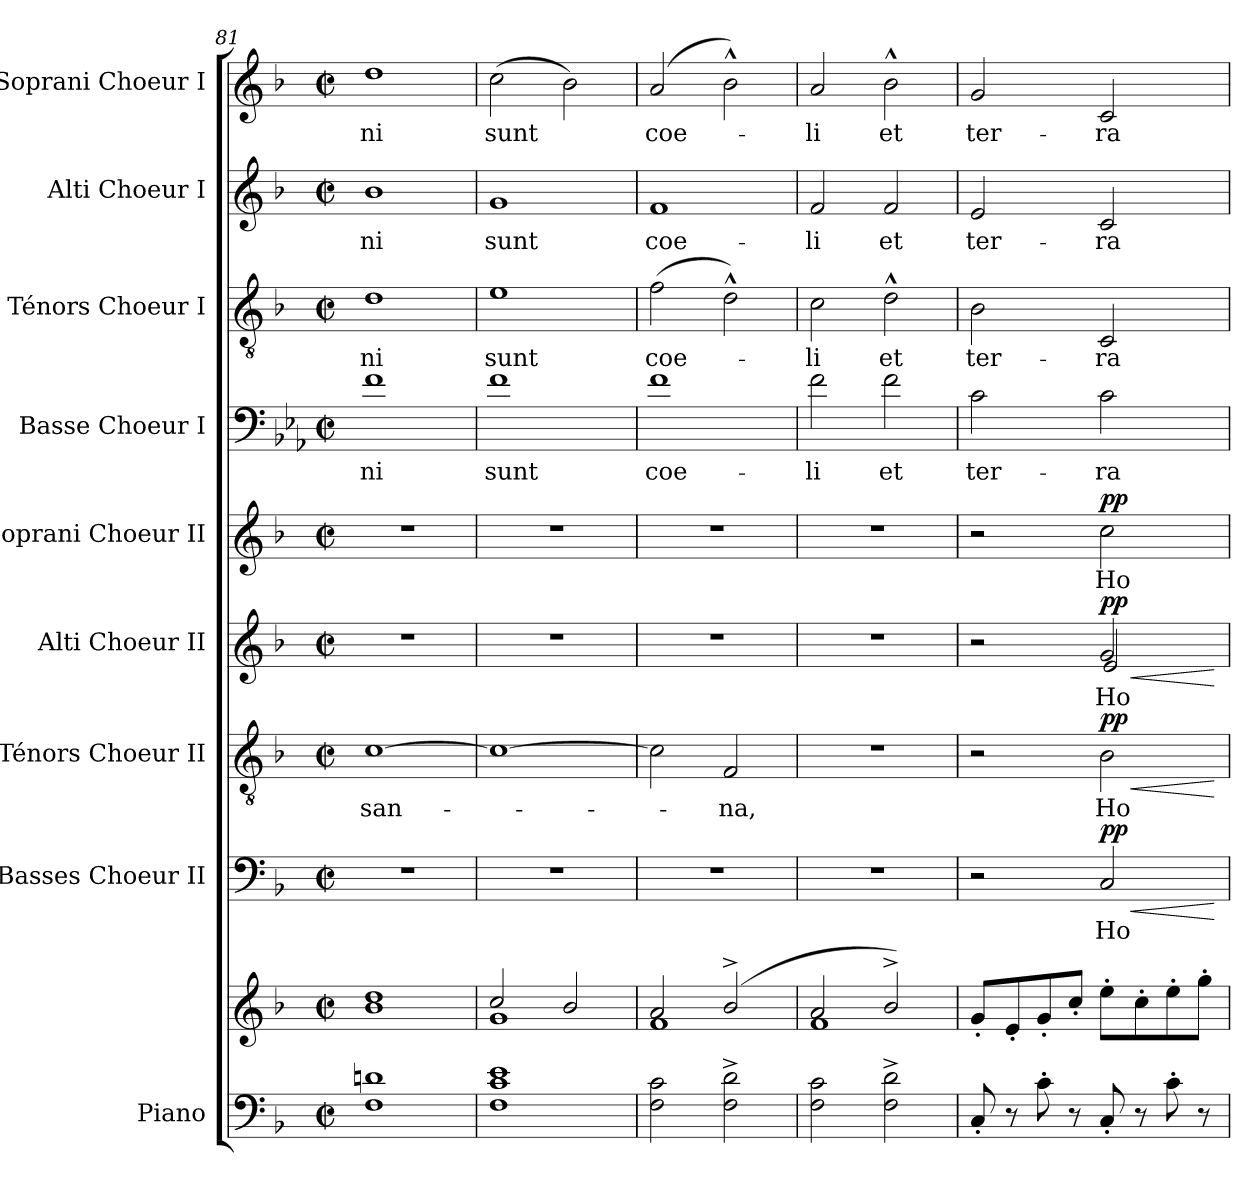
**kern	**kern	**kern	**text	**dynam	**kern	**text	**dynam	**kern	**text	**dynam	**kern	**text	**dynam	**kern	**text	**kern	**text	**kern	**text	**kern	**text
*part9	*part9	*part8	*part8	*part8	*part7	*part7	*part7	*part6	*part6	*part6	*part5	*part5	*part5	*part4	*part4	*part3	*part3	*part2	*part2	*part1	*part1
*staff10	*staff9	*staff8	*staff8	*staff8	*staff7	*staff7	*staff7	*staff6	*staff6	*staff6	*staff5	*staff5	*staff5	*staff4	*staff4	*staff3	*staff3	*staff2	*staff2	*staff1	*staff1
*I"Piano	*	*I"Basses Choeur II	*	*	*I"Ténors Choeur II	*	*	*I"Alti Choeur II	*	*	*I"Soprani Choeur II	*	*	*I"Basse Choeur I	*	*I"Ténors Choeur I	*	*I"Alti Choeur I	*	*I"Soprani Choeur I	*
*I'Pia.	*	*I'B.2	*	*	*I'T.2	*	*	*I'A.2	*	*	*I'S.2	*	*	*I'B.1	*	*I'T.1	*	*I'A.1	*	*I'S.1	*
*clefF4	*clefG2	*clefF4	*	*	*clefGv2	*	*	*clefG2	*	*	*clefG2	*	*	*clefF4	*	*clefGv2	*	*clefG2	*	*clefG2	*
*	*	*	*	*	*	*	*	*	*	*	*	*	*	*ITrd8c14	*	*	*	*	*	*	*
*k[b-]	*k[b-]	*k[b-]	*	*	*k[b-]	*	*	*k[b-]	*	*	*k[b-]	*	*	*k[b-e-a-]	*	*k[b-]	*	*k[b-]	*	*k[b-]	*
*M2/2	*M2/2	*M2/2	*	*	*M2/2	*	*	*M2/2	*	*	*M2/2	*	*	*M2/2	*	*M2/2	*	*M2/2	*	*M2/2	*
*met(c|)	*met(c|)	*met(c|)	*	*	*met(c|)	*	*	*met(c|)	*	*	*met(c|)	*	*	*met(c|)	*	*met(c|)	*	*met(c|)	*	*met(c|)	*
=81	=81	=81	=81	=81	=81	=81	=81	=81	=81	=81	=81	=81	=81	=81	=81	=81	=81	=81	=81	=81	=81
1F 1dn	1b- 1dd	1r	.	.	[1c	-san-	.	1r	.	.	1r	.	.	1Fi	-ni	1d	-ni	1b-	-ni	1dd	-ni
=82	=82	=82	=82	=82	=82	=82	=82	=82	=82	=82	=82	=82	=82	=82	=82	=82	=82	=82	=82	=82	=82
*	*^	*	*	*	*	*	*	*	*	*	*	*	*	*	*	*	*	*	*	*	*
1F 1c 1e	2cc/	1g	1r	.	.	1c_	.	.	1r	.	.	1r	.	.	1Fi	sunt	1e	sunt	1g	sunt	(2cc\	sunt
.	2b-/	.	.	.	.	.	.	.	.	.	.	.	.	.	.	.	.	.	.	.	2b-\)	.
=83	=83	=83	=83	=83	=83	=83	=83	=83	=83	=83	=83	=83	=83	=83	=83	=83	=83	=83	=83	=83	=83	=83
2F\ 2c\	2a/	1f	1r	.	.	2c\]	.	.	1r	.	.	1r	.	.	1Fi	coe-	(2f\	coe-	1f	coe-	(2a/	coe-
2F\^ 2d\^	(2b-^/	.	.	.	.	2F/	-na,	.	.	.	.	.	.	.	.	.	2d^^\)	.	.	.	2b-^^\)	.
=84	=84	=84	=84	=84	=84	=84	=84	=84	=84	=84	=84	=84	=84	=84	=84	=84	=84	=84	=84	=84	=84	=84
2F\ 2c\	2a/	1f	1r	.	.	1r	.	.	1r	.	.	1r	.	.	2Fi\	-li	2c\	-li	2f/	-li	2a/	-li
2F\^ 2d\^	2b-^/)	.	.	.	.	.	.	.	.	.	.	.	.	.	2Fi\	et	2d^^\	et	2f/	et	2b-^^\	et
*	*v	*v	*	*	*	*	*	*	*	*	*	*	*	*	*	*	*	*	*	*	*	*
=85	=85	=85	=85	=85	=85	=85	=85	=85	=85	=85	=85	=85	=85	=85	=85	=85	=85	=85	=85	=85	=85
*	*	*^	*	*	*^	*	*	*^	*	*	*	*	*	*	*	*	*	*	*	*	*
8C'/	8g'/L	2r	2ryy	.	.	2r	2ryy	.	.	2r	2ryy	.	.	2r	.	.	2Ci\	ter-	2B-\	ter-	2e/	ter-	2g/	ter-
8r	8e'/	.	.	.	.	.	.	.	.	.	.	.	.	.	.	.	.	.	.	.	.	.	.	.
8c'\	8g'/	.	.	.	.	.	.	.	.	.	.	.	.	.	.	.	.	.	.	.	.	.	.	.
8r	8cc'/J	.	.	.	.	.	.	.	.	.	.	.	.	.	.	.	.	.	.	.	.	.	.	.
!	!	!	!	!	!LO:HP:b	!	!	!	!LO:HP:b	!	!	!	!LO:HP:b	!	!	!	!	!	!	!	!	!	!	!
!	!	!	!	!	!LO:DY:n=1:a	!	!	!	!LO:DY:n=1:a	!	!	!	!LO:DY:n=1:a	!	!	!LO:DY:a	!	!	!	!	!	!	!	!
8C'/	8ee'\L	2Ci/	2ryy	Ho-	< pp	2B-\	2ryy	Ho-	< pp	2g/	2e/	Ho-	< pp	2cc\	Ho-	pp	2Ci\	-ra	2C/	-ra	2c/	-ra	2c/	-ra
8r	8cc'\	.	.	.	.	.	.	.	.	.	.	.	.	.	.	.	.	.	.	.	.	.	.	.
8c'\	8ee'\	.	.	.	.	.	.	.	.	.	.	.	.	.	.	.	.	.	.	.	.	.	.	.
8r	8gg'\J	.	.	.	.	.	.	.	.	.	.	.	.	.	.	.	.	.	.	.	.	.	.	.
*	*	*v	*v	*	*	*	*	*	*	*v	*v	*	*	*	*	*	*	*	*	*	*	*	*	*
*	*	*	*	*	*v	*v	*	*	*	*	*	*	*	*	*	*	*	*	*	*	*	*
.	.	.	.	[	.	.	[	.	.	[	.	.	.	.	.	.	.	.	.	.	.
=	=	=	=	=	=	=	=	=	=	=	=	=	=	=	=	=	=	=	=	=	=
*-	*-	*-	*-	*-	*-	*-	*-	*-	*-	*-	*-	*-	*-	*-	*-	*-	*-	*-	*-	*-	*-
